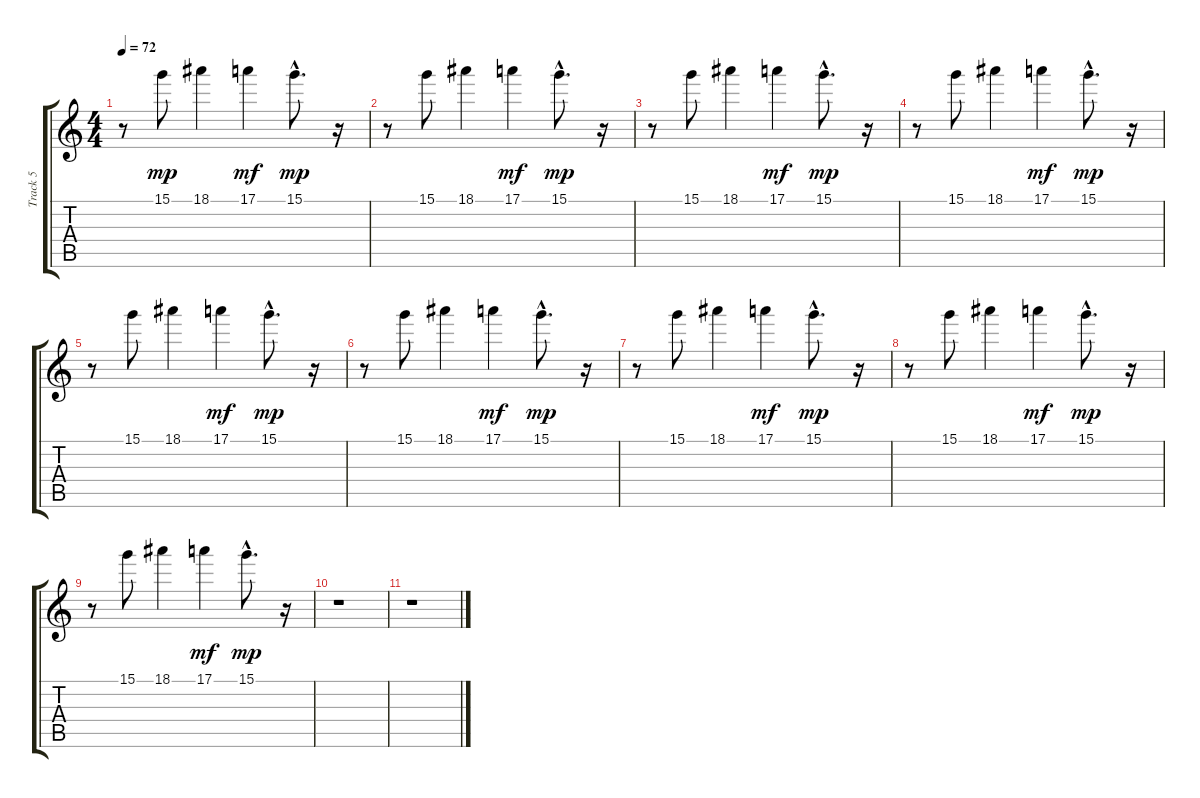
\track ("Track 5" "Track 5") {instrument distortionguitar}
\staff {score tabs}
\tuning (E4 B3 G3 D3 A2 E2) {hide}
\ts (4 4)
\tempo 72
\clef g2
\ks c
r.8{dy mp} 15.1.8 18.1.4 17.1.4{dy mf} 15.1{hac}.8{d dy mp} r.16 |
r.8 15.1.8{volume 8} 18.1.4 17.1.4{dy mf volume 9} 15.1{hac}.8{d dy mp volume 9} r.16 |
r.8 15.1.8 18.1.4 17.1.4{dy mf volume 10} 15.1{hac}.8{d dy mp} r.16 |
r.8 15.1.8 18.1.4 17.1.4{dy mf} 15.1{hac}.8{d dy mp} r.16 |
r.8 15.1.8 18.1.4 17.1.4{dy mf} 15.1{hac}.8{d dy mp} r.16 |
r.8 15.1.8{volume 8} 18.1.4 17.1.4{dy mf volume 9} 15.1{hac}.8{d dy mp volume 9} r.16 |
r.8 15.1.8 18.1.4 17.1.4{dy mf volume 10} 15.1{hac}.8{d dy mp} r.16 |
r.8 15.1.8 18.1.4 17.1.4{dy mf volume 9} 15.1{hac}.8{d dy mp volume 9} r.16 |
r.8 15.1.8 18.1.4 17.1.4{dy mf volume 10} 15.1{hac}.8{d dy mp} r.16 |
r.1 |
r.1
